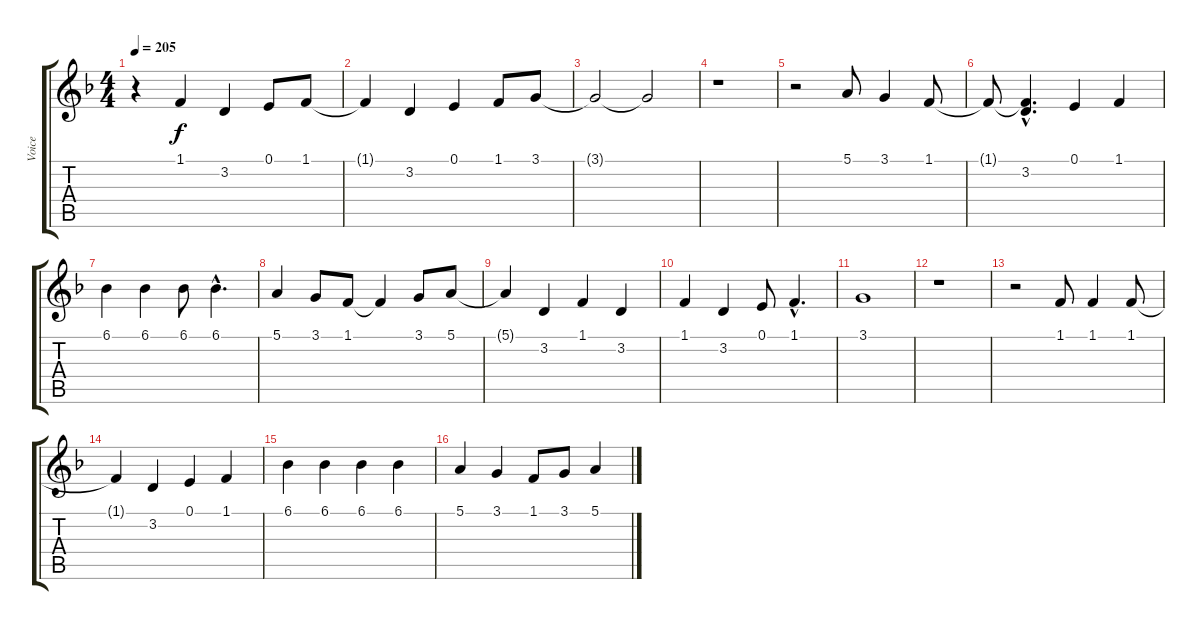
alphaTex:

\track ("Voice" "Voice") {instrument lead1square}
\staff {score tabs}
\tuning (E4 B3 G3 D3 A2 E2) {hide}
\ts (4 4)
\tempo 205
\clef g2
\ks f
r.4{dy f} 1.1.4 3.2.4 0.1.8 1.1.8 |
1.1{t}.4 3.2.4 0.1.4 1.1.8 3.1.8 |
3.1{t}.2 3.1{t}.2 |
r.1 |
r.2 5.1.8 3.1.4 1.1.8 |
1.1{t}.8 (1.1{hac t} 3.2{hac}).4{d} 0.1.4 1.1.4 |
6.1.4 6.1.4 6.1.8 6.1{hac}.4{d} |
5.1.4 3.1.8 1.1.8 1.1{t}.4 3.1.8 5.1.8 |
5.1{t}.4 3.2.4 1.1.4 3.2.4 |
1.1.4 3.2.4 0.1.8 1.1{hac}.4{d} |
3.1.1 |
r.1 |
r.2 1.1.8 1.1.4 1.1.8 |
1.1{t}.4 3.2.4 0.1.4 1.1.4 |
6.1.4 6.1.4 6.1.4 6.1.4 |
5.1.4 3.1.4 1.1.8 3.1.8 5.1.4
